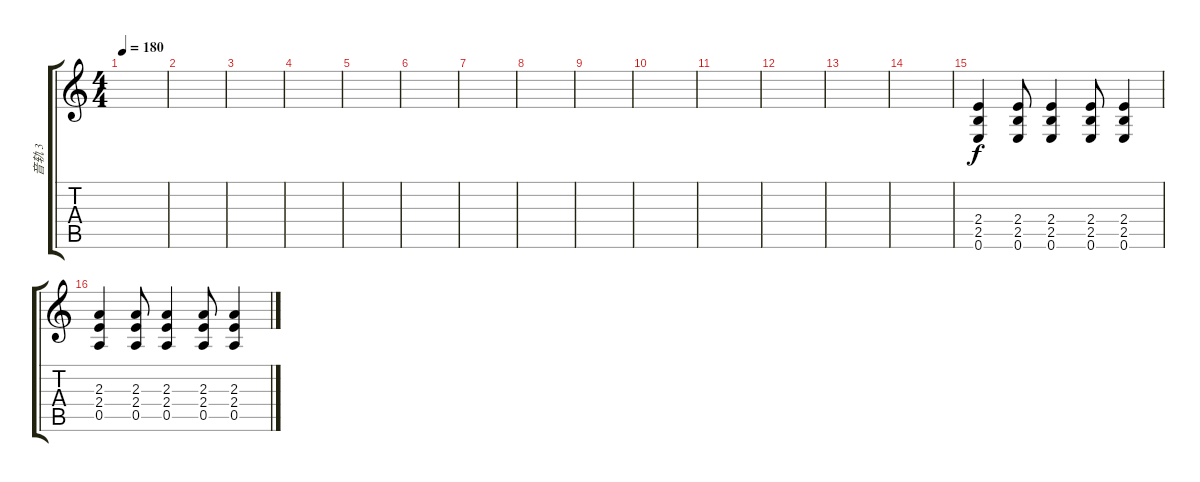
\track ("音轨 3" "音轨 3") {instrument distortionguitar}
\staff {score tabs}
\tuning (E4 B3 G3 D3 A2 E2) {hide}
\ts (4 4)
\tempo 180
\clef g2
\ks c
|
|
|
|
|
|
|
|
|
|
|
|
|
|
(2.4 2.5 0.6).4 (2.4 2.5 0.6).8 (2.4 2.5 0.6).4 (2.4 2.5 0.6).8 (2.4 2.5 0.6).4 |
(2.3 2.4 0.5).4 (2.3 2.4 0.5).8 (2.3 2.4 0.5).4 (2.3 2.4 0.5).8 (2.3 2.4 0.5).4
